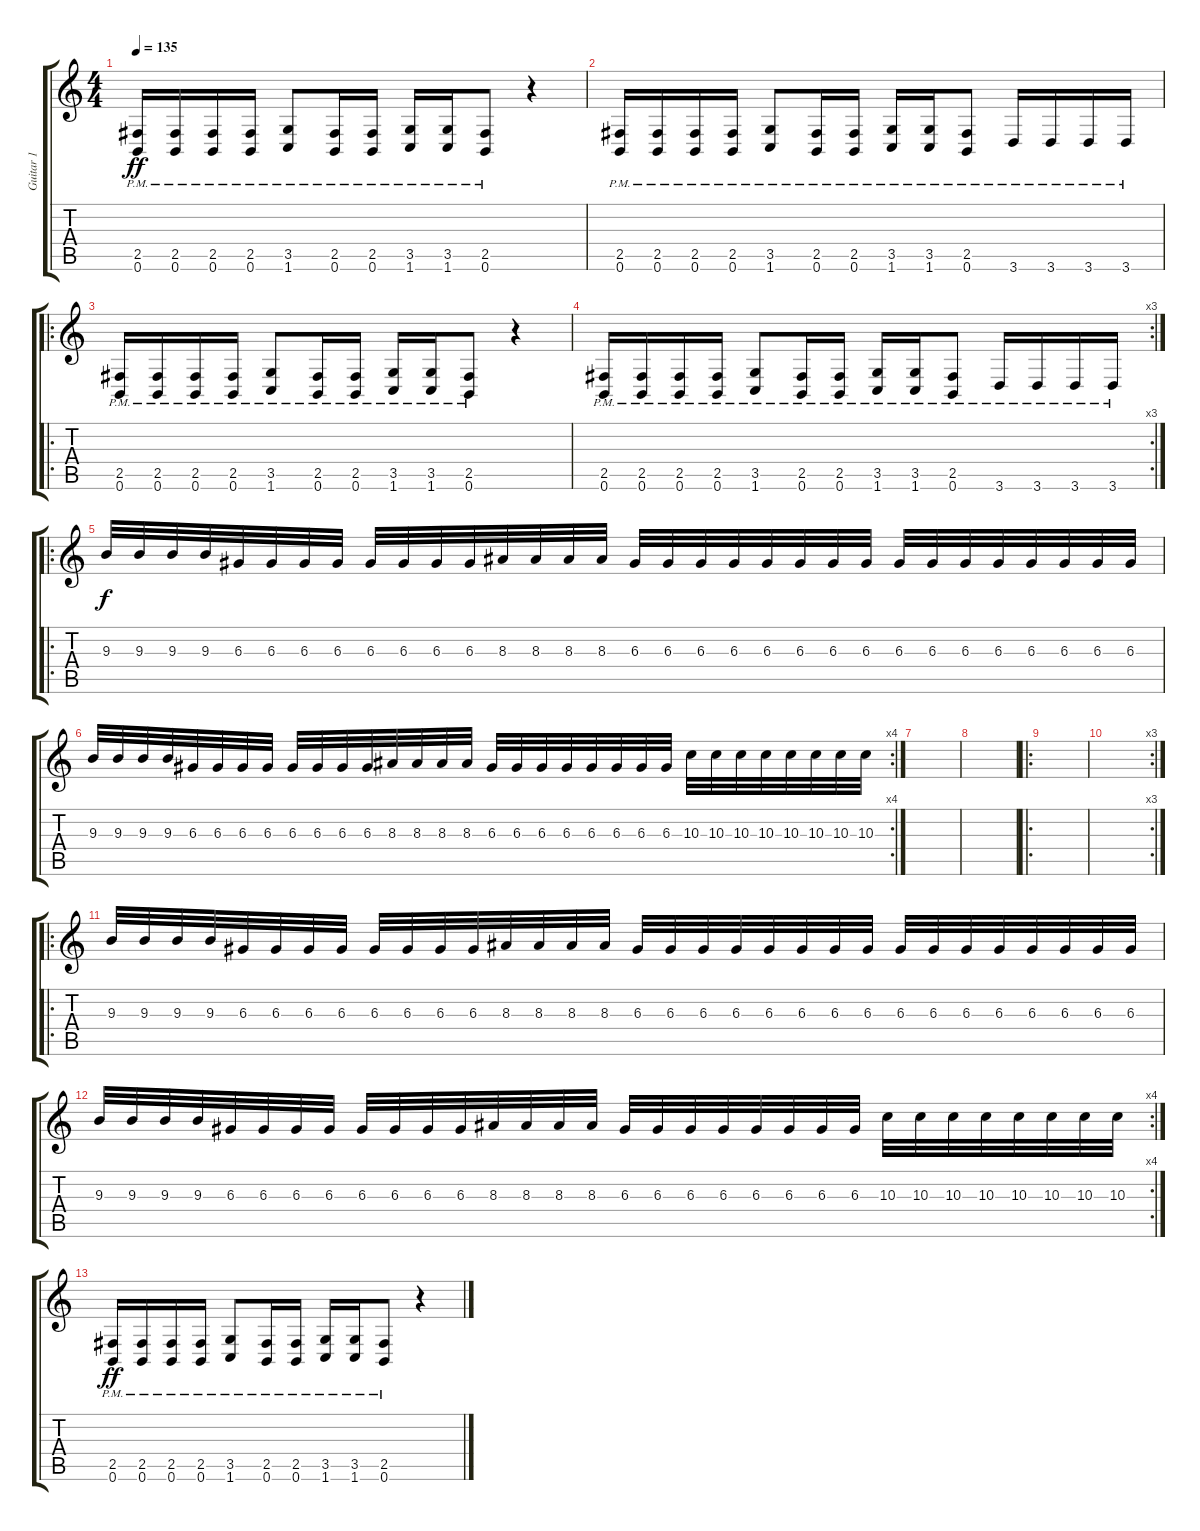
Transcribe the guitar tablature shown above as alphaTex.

\track ("Guitar 1" "Guitar 1") {instrument distortionguitar}
\staff {score tabs}
\tuning (B3 Gb3 D3 A2 E2 B1) {hide}
\ts (4 4)
\tempo 135
\clef g2
\ks c
(2.5{pm} 0.6{pm}).16{dy ff} (2.5{pm} 0.6{pm}).16 (2.5{pm} 0.6{pm}).16 (2.5{pm} 0.6{pm}).16 (3.5{pm} 1.6{pm}).8 (2.5{pm} 0.6{pm}).16 (2.5{pm} 0.6{pm}).16 (3.5{pm} 1.6{pm}).16 (3.5{pm} 1.6{pm}).16 (2.5{pm} 0.6{pm}).8 r.4 |
(2.5{pm} 0.6{pm}).16 (2.5{pm} 0.6{pm}).16 (2.5{pm} 0.6{pm}).16 (2.5{pm} 0.6{pm}).16 (3.5{pm} 1.6{pm}).8 (2.5{pm} 0.6{pm}).16 (2.5{pm} 0.6{pm}).16 (3.5{pm} 1.6{pm}).16 (3.5{pm} 1.6{pm}).16 (2.5{pm} 0.6{pm}).8 3.6{pm}.16 3.6{pm}.16 3.6{pm}.16 3.6{pm}.16 |
\ro
(2.5{pm} 0.6{pm}).16 (2.5{pm} 0.6{pm}).16 (2.5{pm} 0.6{pm}).16 (2.5{pm} 0.6{pm}).16 (3.5{pm} 1.6{pm}).8 (2.5{pm} 0.6{pm}).16 (2.5{pm} 0.6{pm}).16 (3.5{pm} 1.6{pm}).16 (3.5{pm} 1.6{pm}).16 (2.5{pm} 0.6{pm}).8 r.4 |
\rc 3
(2.5{pm} 0.6{pm}).16 (2.5{pm} 0.6{pm}).16 (2.5{pm} 0.6{pm}).16 (2.5{pm} 0.6{pm}).16 (3.5{pm} 1.6{pm}).8 (2.5{pm} 0.6{pm}).16 (2.5{pm} 0.6{pm}).16 (3.5{pm} 1.6{pm}).16 (3.5{pm} 1.6{pm}).16 (2.5{pm} 0.6{pm}).8 3.6{pm}.16 3.6{pm}.16 3.6{pm}.16 3.6{pm}.16 |
\ro
9.3.32{dy f} 9.3.32 9.3.32 9.3.32 6.3.32 6.3.32 6.3.32 6.3.32 6.3.32 6.3.32 6.3.32 6.3.32 8.3.32 8.3.32 8.3.32 8.3.32 6.3.32 6.3.32 6.3.32 6.3.32 6.3.32 6.3.32 6.3.32 6.3.32 6.3.32 6.3.32 6.3.32 6.3.32 6.3.32 6.3.32 6.3.32 6.3.32 |
\rc 4
9.3.32 9.3.32 9.3.32 9.3.32 6.3.32 6.3.32 6.3.32 6.3.32 6.3.32 6.3.32 6.3.32 6.3.32 8.3.32 8.3.32 8.3.32 8.3.32 6.3.32 6.3.32 6.3.32 6.3.32 6.3.32 6.3.32 6.3.32 6.3.32 10.3.32 10.3.32 10.3.32 10.3.32 10.3.32 10.3.32 10.3.32 10.3.32 |
|
|
\ro
|
\rc 3
|
\ro
9.3.32 9.3.32 9.3.32 9.3.32 6.3.32 6.3.32 6.3.32 6.3.32 6.3.32 6.3.32 6.3.32 6.3.32 8.3.32 8.3.32 8.3.32 8.3.32 6.3.32 6.3.32 6.3.32 6.3.32 6.3.32 6.3.32 6.3.32 6.3.32 6.3.32 6.3.32 6.3.32 6.3.32 6.3.32 6.3.32 6.3.32 6.3.32 |
\rc 4
9.3.32 9.3.32 9.3.32 9.3.32 6.3.32 6.3.32 6.3.32 6.3.32 6.3.32 6.3.32 6.3.32 6.3.32 8.3.32 8.3.32 8.3.32 8.3.32 6.3.32 6.3.32 6.3.32 6.3.32 6.3.32 6.3.32 6.3.32 6.3.32 10.3.32 10.3.32 10.3.32 10.3.32 10.3.32 10.3.32 10.3.32 10.3.32 |
(2.5{pm} 0.6{pm}).16{dy ff} (2.5{pm} 0.6{pm}).16 (2.5{pm} 0.6{pm}).16 (2.5{pm} 0.6{pm}).16 (3.5{pm} 1.6{pm}).8 (2.5{pm} 0.6{pm}).16 (2.5{pm} 0.6{pm}).16 (3.5{pm} 1.6{pm}).16 (3.5{pm} 1.6{pm}).16 (2.5{pm} 0.6{pm}).8 r.4
